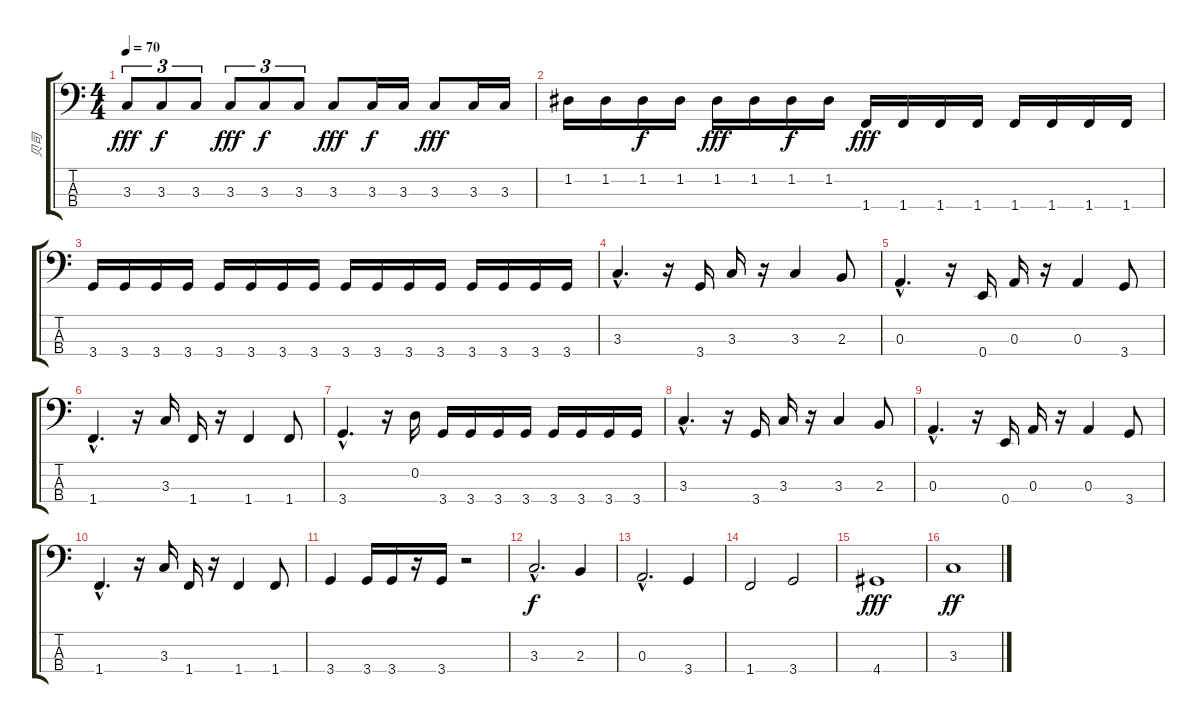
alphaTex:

\track ("贝司" "贝司") {instrument electricbassfinger}
\staff {score tabs}
\tuning (G2 D2 A1 E1) {hide}
\ts (4 4)
\tempo 70
\clef f4
\ks c
3.3.8{tu (3 2) dy fff} 3.3.8{tu (3 2) dy f} 3.3.8{tu (3 2)} 3.3.8{tu (3 2) dy fff} 3.3.8{tu (3 2) dy f} 3.3.8{tu (3 2)} 3.3.8{dy fff} 3.3.16{dy f} 3.3.16 3.3.8{dy fff} 3.3.16 3.3.16 |
1.2.16 1.2.16 1.2.16{dy f} 1.2.16 1.2.16{dy fff} 1.2.16 1.2.16{dy f} 1.2.16 1.4.16{dy fff} 1.4.16 1.4.16 1.4.16 1.4.16 1.4.16 1.4.16 1.4.16 |
3.4.16 3.4.16 3.4.16 3.4.16 3.4.16 3.4.16 3.4.16 3.4.16 3.4.16 3.4.16 3.4.16 3.4.16 3.4.16 3.4.16 3.4.16 3.4.16 |
3.3{hac}.4{d} r.16 3.4.16 3.3.16 r.16 3.3.4 2.3.8 |
0.3{hac}.4{d} r.16 0.4.16 0.3.16 r.16 0.3.4 3.4.8 |
1.4{hac}.4{d} r.16 3.3.16 1.4.16 r.16 1.4.4 1.4.8 |
3.4{hac}.4{d} r.16 0.2.16 3.4.16 3.4.16 3.4.16 3.4.16 3.4.16 3.4.16 3.4.16 3.4.16 |
3.3{hac}.4{d} r.16 3.4.16 3.3.16 r.16 3.3.4 2.3.8 |
0.3{hac}.4{d} r.16 0.4.16 0.3.16 r.16 0.3.4 3.4.8 |
1.4{hac}.4{d} r.16 3.3.16 1.4.16 r.16 1.4.4 1.4.8 |
3.4.4 3.4.16 3.4.16 r.16 3.4.16 r.2 |
3.3{hac}.2{d dy f} 2.3.4 |
0.3{hac}.2{d} 3.4.4 |
1.4.2 3.4.2 |
4.4.1{dy fff} |
3.3.1{dy ff}
